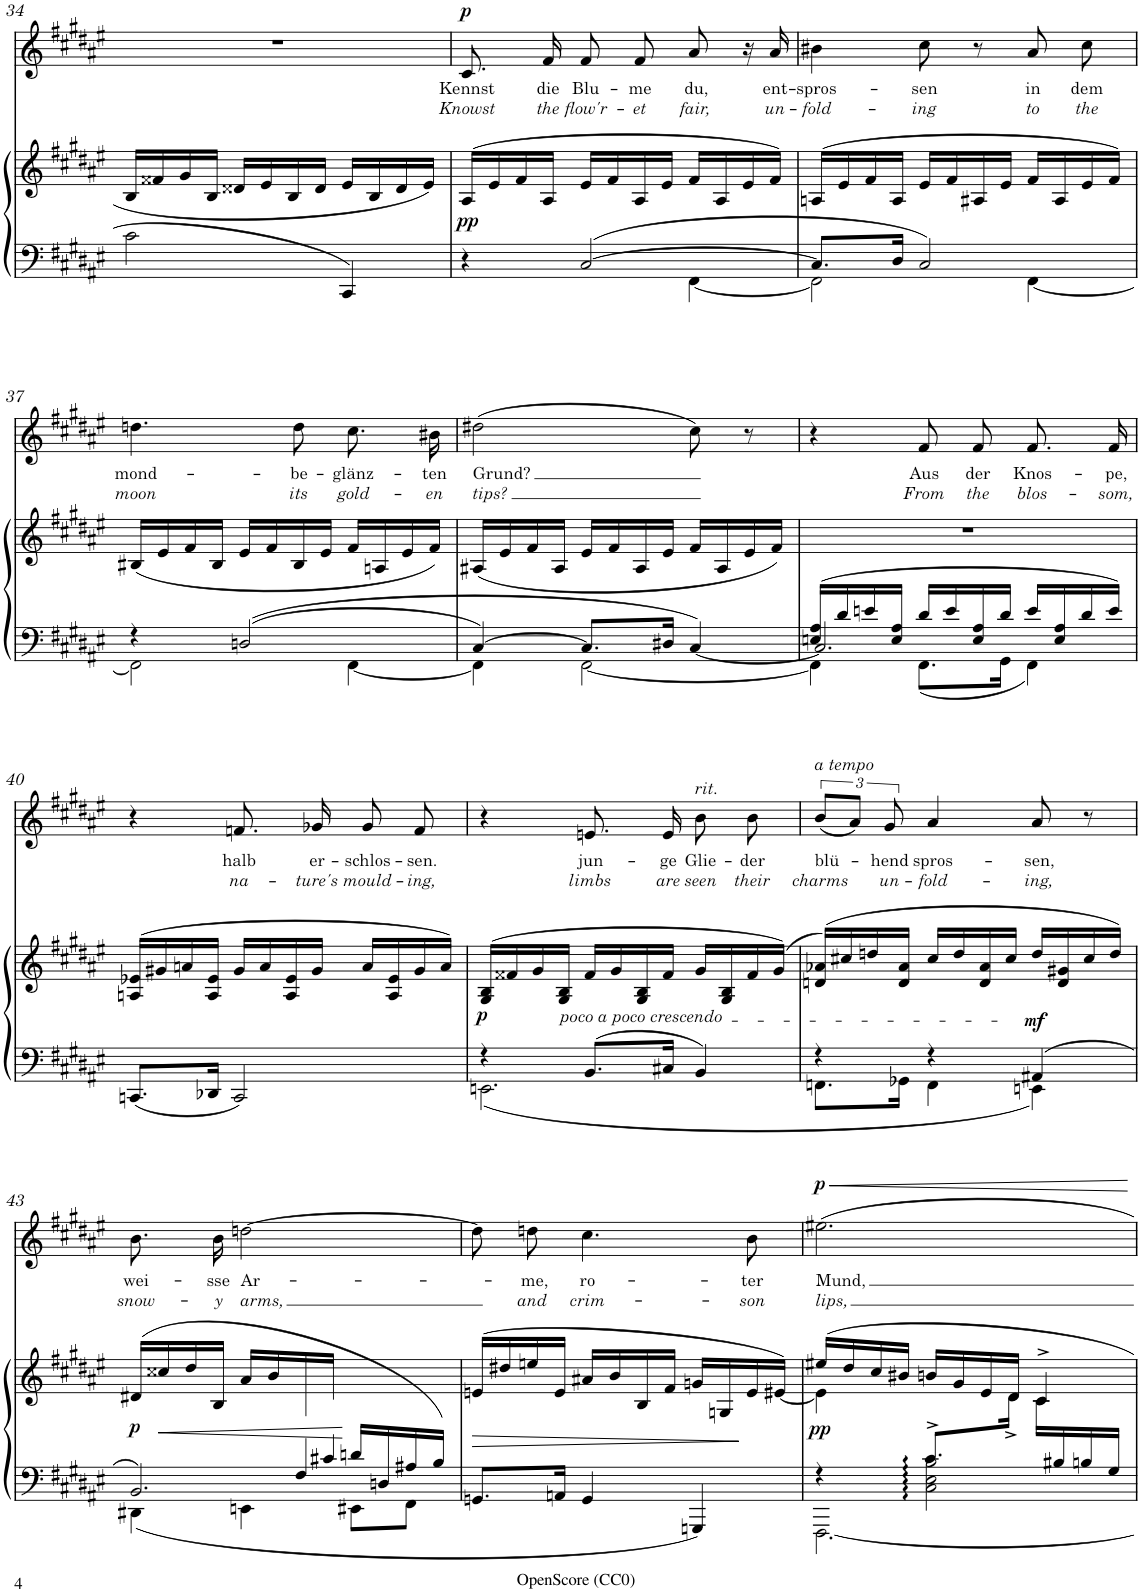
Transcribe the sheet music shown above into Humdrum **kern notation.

**kern	**kern	**dynam	**kern	**text	**text	**dynam
*part2	*part2	*part2	*part1	*part1	*part1	*part1
*staff3	*staff2	*staff2/3	*staff1	*staff1	*staff1	*staff1
*I"Piano	*	*	*I"Voice	*	*	*
*I'Pno	*	*	*	*	*	*
!!LO:PB:g=z
*clefF4	*clefG2	*	*clefG2	*	*	*
*k[f#c#g#d#a#e#]	*k[f#c#g#d#a#e#]	*	*k[f#c#g#d#a#e#]	*	*	*
*M3/4	*M3/4	*	*M3/4	*	*	*
=34	=34	=34	=34	=34	=34	=34
2c#\	16B/LL	.	2.r	.	.	.
.	16f##X/	.	.	.	.	.
.	16g#/	.	.	.	.	.
.	16B/JJ	.	.	.	.	.
.	16d##X/LL	.	.	.	.	.
.	16e#/	.	.	.	.	.
.	16B/	.	.	.	.	.
.	16d##/JJ	.	.	.	.	.
4CC#/	16e#/LL	.	.	.	.	.
.	16B/	.	.	.	.	.
.	16d##/	.	.	.	.	.
.	16e#/JJ	.	.	.	.	.
=35	=35	=35	=35	=35	=35	=35
*^	*	*	*	*	*	*
!	!	!	!LO:DY:b	!	!LO:LY:b	!LO:LY:b	!LO:DY:a
4r	2ryy	(>16A#/LL	pp	8.c#/	Kennst	Knowst	p
.	.	16e#/	.	.	.	.	.
.	.	16f#/	.	.	.	.	.
!	!	!	!	!	!LO:LY:b	!LO:LY:b	!
.	.	16A#/JJ	.	16f#/	die	the	.
!	!	!	!	!	!LO:LY:b	!LO:LY:b	!
[2C#/	.	16e#/LL	.	8f#/	Blu-	flow'r-	.
.	.	16f#/	.	.	.	.	.
!	!	!	!	!	!LO:LY:b	!LO:LY:b	!
.	.	16A#/	.	8f#/	-me	-et	.
.	.	16e#/JJ	.	.	.	.	.
!	!	!	!	!	!LO:LY:b	!LO:LY:b	!
.	[4FF#\	16f#/LL	.	8a#/	du,	fair,	.
.	.	16A#/	.	.	.	.	.
.	.	16e#/	.	16r	.	.	.
!	!	!	!	!	!LO:LY:b	!LO:LY:b	!
.	.	16f#/JJ)	.	16a#/	ent-	un-	.
=36	=36	=36	=36	=36	=36	=36	=36
!	!	!	!	!	!LO:LY:b	!LO:LY:b	!
8.C#/L]	2FF#\]	(>16An/LL	.	4b#X\	-spros-	-fold-	.
.	.	16e#/	.	.	.	.	.
.	.	16f#/	.	.	.	.	.
16D#/Jk	.	16A/JJ	.	.	.	.	.
!	!	!	!	!	!LO:LY:b	!LO:LY:b	!
2C#/	.	16e#/LL	.	8cc#\	-sen	-ing	.
.	.	16f#/	.	.	.	.	.
.	.	16A#X/	.	8r	.	.	.
.	.	16e#/JJ	.	.	.	.	.
!	!	!	!	!	!LO:LY:b	!LO:LY:b	!
.	[4FF#\	16f#/LL	.	8a#/	in	to	.
.	.	16A#/	.	.	.	.	.
!	!	!	!	!	!LO:LY:b	!LO:LY:b	!
.	.	16e#/	.	8cc#\	dem	the	.
.	.	16f#/JJ)	.	.	.	.	.
!!LO:LB:g=z
=37	=37	=37	=37	=37	=37	=37	=37
!	!	!	!	!	!LO:LY:b	!LO:LY:b	!
4r	2FF#\]	(16B#X/LL	.	4.ddn\	mond-	moon	.
.	.	16e#/	.	.	.	.	.
.	.	16f#/	.	.	.	.	.
.	.	16B#/JJ	.	.	.	.	.
2Dn/	.	16e#/LL	.	.	.	.	.
.	.	16f#/	.	.	.	.	.
!	!	!	!	!	!LO:LY:b	!LO:LY:b	!
.	.	16B#/	.	8dd\	-be-	its	.
.	.	16e#/JJ	.	.	.	.	.
!	!	!	!	!	!LO:LY:b	!LO:LY:b	!
.	[4FF#\	16f#/LL	.	8.cc#\	-glänz-	gold-	.
.	.	16An/	.	.	.	.	.
.	.	16e#/	.	.	.	.	.
!	!	!	!	!	!LO:LY:b	!LO:LY:b	!
.	.	16f#/JJ)	.	16b#X\	-ten	-en	.
=38	=38	=38	=38	=38	=38	=38	=38
!	!	!	!	!	!LO:LY:b	!LO:LY:b	!
[4C#/	4FF#\]	(16A#X/LL	.	(2dd#X\	Grund?	tips?	.
.	.	16e#/	.	.	.	.	.
.	.	16f#/	.	.	.	.	.
.	.	16A#/JJ	.	.	.	.	.
8.C#/L]	[2FF#\	16e#/LL	.	.	.	.	.
.	.	16f#/	.	.	.	.	.
.	.	16A#/	.	.	.	.	.
16D#X/Jk	.	16e#/JJ	.	.	.	.	.
[<4C#/	.	16f#/LL	.	8cc#\)	.	.	.
.	.	16A#/	.	.	.	.	.
.	.	16e#/	.	8r	.	.	.
.	.	16f#/JJ)	.	.	.	.	.
=39	=39	=39	=39	=39	=39	=39	=39
*	*^	*	*	*	*	*	*
16En/ 16A#/LL	4FF#\]	2.C#/]	2.r	.	4r	.	.	.
16d#/	.	.	.	.	.	.	.	.
16en/	.	.	.	.	.	.	.	.
16E/ 16A#/JJ	.	.	.	.	.	.	.	.
!	!	!	!	!	!	!LO:LY:b	!LO:LY:b	!
16d#/LL	8.FF#\L	.	.	.	8f#/	Aus	From	.
16e/	.	.	.	.	.	.	.	.
!	!	!	!	!	!	!LO:LY:b	!LO:LY:b	!
16E/ 16A#/	.	.	.	.	8f#/	der	the	.
16d#/JJ	16GG#\Jk	.	.	.	.	.	.	.
!	!	!	!	!	!	!LO:LY:b	!LO:LY:b	!
16e/LL	4FF#\	.	.	.	8.f#/	Knos-	blos-	.
16E/ 16A#/	.	.	.	.	.	.	.	.
16d#/	.	.	.	.	.	.	.	.
!	!	!	!	!	!	!LO:LY:b	!LO:LY:b	!
16e/JJ	.	.	.	.	16f#/	-pe,	-som,	.
*v	*v	*v	*	*	*	*	*	*
!!LO:LB:g=z
=40	=40	=40	=40	=40	=40	=40
8.CCn/L	(>16An/ 16e-X/LL	.	4r	.	.	.
.	16g#X/	.	.	.	.	.
.	16an/	.	.	.	.	.
16DD-X/Jk	16A/ 16e-/JJ	.	.	.	.	.
!	!	!	!	!LO:LY:b	!LO:LY:b	!
2CC/	16g#/LL	.	8.fn/	halb	na-	.
.	16a/	.	.	.	.	.
.	16A/ 16e-/	.	.	.	.	.
!	!	!	!	!LO:LY:b	!LO:LY:b	!
.	16g#/JJ	.	16g-X/	er-	-ture's	.
!	!	!	!	!LO:LY:b	!LO:LY:b	!
.	16a/LL	.	8g-/	-schlos-	mould-	.
.	16A/ 16e-/	.	.	.	.	.
!	!	!	!	!LO:LY:b	!LO:LY:b	!
.	16g#/	.	8f/	-sen.	-ing,	.
.	16a/JJ)	.	.	.	.	.
=41	=41	=41	=41	=41	=41	=41
*^	*	*	*	*	*	*
!	!	!	!LO:DY:b	!	!	!	!
4r	2.EEn\	(>16G#/ 16B/LL	p	4r	.	.	.
.	.	16f##X/	.	.	.	.	.
.	.	16g#/	.	.	.	.	.
!	!	!LO:TX:b:i:t=poco a poco crescendo	!	!	!	!	!
.	.	16G#/ 16B/JJ	.	.	.	.	.
!	!	!	!	!	!LO:LY:b	!LO:LY:b	!
8.BB/L	.	16f##/LL	.	8.en/	jun-	limbs	.
.	.	16g#/	.	.	.	.	.
.	.	16G#/ 16B/	.	.	.	.	.
!	!	!	!	!	!LO:LY:b	!LO:LY:b	!
16C#X/Jk	.	16f##/JJ	.	16e/	-ge	are	.
!	!	!	!	!LO:TX:a:i:t=rit.	!	!	!
!	!	!	!	!	!LO:LY:b	!LO:LY:b	!
4BB/	.	16g#/LL	.	8b\	Glie-	seen	.
.	.	16G#/ 16B/	.	.	.	.	.
!	!	!	!	!	!LO:LY:b	!LO:LY:b	!
.	.	16f##/	.	8b\	-der	their	.
.	.	(>16g#/JJ)	.	.	.	.	.
=42	=42	=42	=42	=42	=42	=42	=42
!	!	!	!	!LO:TX:a:i:t=a tempo	!	!	!
!	!	!	!	!	!LO:LY:b	!LO:LY:b	!
4r	8.FFn\L	(>16dn/ 16a-X/LL)	.	(12b/L	blü-	charms	.
.	.	16cc#X/	.	.	.	.	.
.	.	.	.	12a#/J)	.	.	.
.	.	16ddn/	.	.	.	.	.
!	!	!	!	!	!LO:LY:b	!LO:LY:b	!
.	.	.	.	12g#/	-hend	un-	.
.	16GG-X\Jk	16d/ 16a-/JJ	.	.	.	.	.
!	!	!	!	!	!LO:LY:b	!LO:LY:b	!
4r	4FF\	16cc#/LL	.	4a#/	spros-	-fold-	.
.	.	16dd/	.	.	.	.	.
.	.	16d/ 16a-/	.	.	.	.	.
.	.	16cc#/JJ	.	.	.	.	.
!	!	!	!LO:DY:b	!	!LO:LY:b	!LO:LY:b	!
4AA#X/	4EEn\	16dd/LL	mf	8a#/	-sen,	-ing,	.
.	.	16d/ 16g#X/	.	.	.	.	.
.	.	16cc#/	.	8r	.	.	.
.	.	16dd/JJ)	.	.	.	.	.
!!LO:LB:g=z
=43	=43	=43	=43	=43	=43	=43	=43
*^	*^	*	*	*	*	*	*
!	!	!	!	!	!LO:DY:b	!	!LO:LY:b	!LO:LY:b	!
2ryy	2.BB/	4DD#X\	4.ryy	(>16d#X/LL	p	8.b\	wei-	snow-	.
!	!	!	!	!	!LO:HP:b	!	!	!	!
.	.	.	.	16cc##X/	<	.	.	.	.
.	.	.	.	16dd#/	.	.	.	.	.
!	!	!	!	!	!	!	!LO:LY:b	!LO:LY:b	!
.	.	.	.	16B/JJ	.	16b\	-sse	-y	.
!	!	!	!	!	!	!	!LO:LY:b	!LO:LY:b	!
.	.	4EEn\	.	16a#/LL	.	[2ddn\	Ar-	arms,	.
.	.	.	.	16b/	.	.	.	.	.
.	.	.	16F#/LL	16F#/	.	.	.	.	.
.	.	.	16c#X/JJ	16c#X/JJ	.	.	.	.	.
16dn/LL	.	8EE#X\L	4ryy	4ryy	[	.	.	.	.
16Dn/	.	.	.	.	.	.	.	.	.
16A#X/	.	8FF#\J	.	.	.	.	.	.	.
16B/JJ)	.	.	.	.	.	.	.	.	.
*v	*v	*v	*v	*	*	*	*	*	*
=44	=44	=44	=44	=44	=44	=44
!	!	!LO:HP:b	!	!	!	!
8.GGn/L	(>16en/LL	>	8dd\]	.	.	.
.	16dd#X/	.	.	.	.	.
!	!	!	!	!LO:LY:b	!LO:LY:b	!
.	16een/	.	8ddn\	-me,	and	.
16AAn/Jk	16e/JJ	.	.	.	.	.
!	!	!	!	!LO:LY:b	!LO:LY:b	!
4GG/	16a#X/LL	.	4.cc#\	ro-	crim-	.
.	16b/	.	.	.	.	.
.	16B/	.	.	.	.	.
.	16f#/JJ	.	.	.	.	.
4GGGn/	16gn/LL	.	.	.	.	.
.	16Gn/	.	.	.	.	.
!	!	!	!	!LO:LY:b	!LO:LY:b	!
.	16e/	]	8b\	-ter	-son	.
.	[<16e#X/JJ)	.	.	.	.	.
=45	=45	=45	=45	=45	=45	=45
*^	*^	*	*	*	*	*
*	*^	*	*^	*	*	*	*	*
*	*	*^	*	*	*	*	*	*	*	*
!	!	!	!	!	!	!	!LO:DY:b	!	!LO:LY:b	!LO:LY:b	!LO:HP:b
!	!	!	!	!	!	!	!	!	!	!	!LO:DY:n=1:a
16ryy	4r	[2.FFF#\	4ryy	16ee#X/LL	4e#\]	4..ryy	pp	2.ee#X\	Mund,	lips,	< p
.	.	.	.	16dd#/	.	.	.	.	.	.	.
.	.	.	.	16cc#/	.	.	.	.	.	.	.
.	.	.	.	16b#X/JJ	.	.	.	.	.	.	.
.	8.c#^>/L	.	2C#\ 2E#\ 2B\	16bn/LL	8ryy	.	.	.	.	.	.
.	.	.	.	16g#/	.	.	.	.	.	.	.
.	.	.	.	16e#/	16ryy	.	.	.	.	.	.
.	16ryy	.	.	16d#/JJ	16ryy	16d#^\Jk	.	.	.	.	.
.	4ryy	.	.	4c#^/	16c#\LL	4ryy	.	.	.	.	.
16B#X/	.	.	.	.	8.ryy	.	.	.	.	.	.
16Bn/	.	.	.	.	.	.	.	.	.	.	.
16G#/JJ	.	.	.	.	.	.	.	.	.	.	.
*v	*v	*v	*v	*	*	*	*	*	*	*	*
*	*v	*v	*v	*	*	*	*	*
.	.	.	.	.	.	[
=	=	=	=	=	=	=
*-	*-	*-	*-	*-	*-	*-
